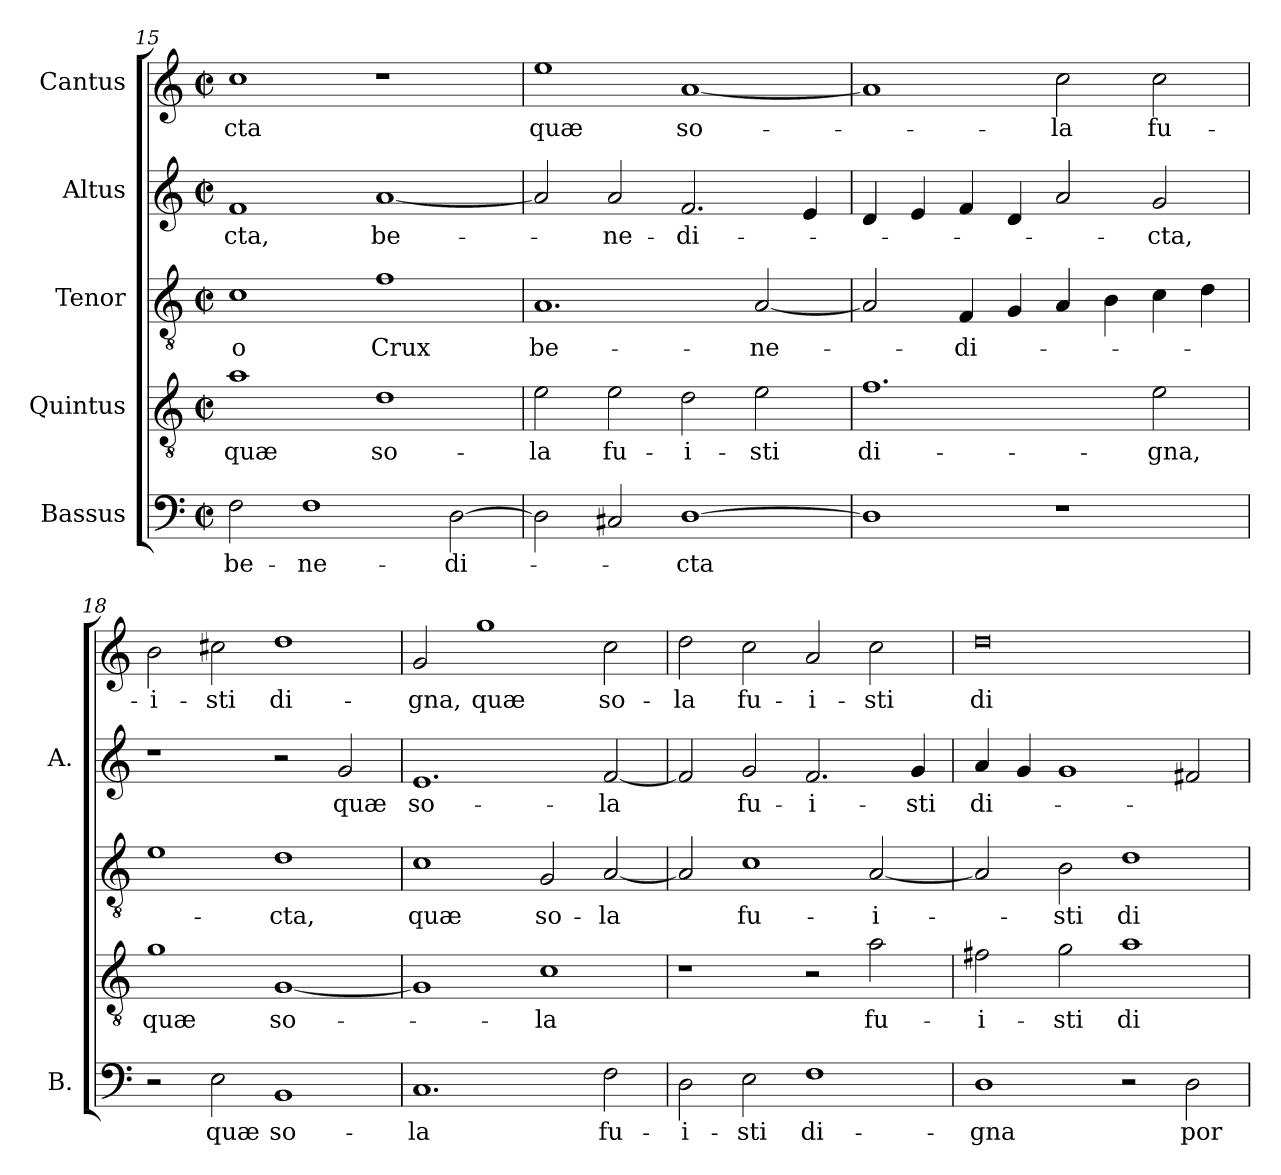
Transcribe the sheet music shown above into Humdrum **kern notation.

**kern	**text	**kern	**text	**kern	**text	**kern	**text	**kern	**text
*part5	*part5	*part4	*part4	*part3	*part3	*part2	*part2	*part1	*part1
*staff5	*staff5	*staff4	*staff4	*staff3	*staff3	*staff2	*staff2	*staff1	*staff1
*I"Bassus	*	*I"Quintus	*	*I"Tenor	*	*I"Altus	*	*I"Cantus	*
*I'B.	*	*	*	*	*	*I'A.	*	*	*
*clefF4	*	*clefGv2	*	*clefGv2	*	*clefG2	*	*clefG2	*
*k[]	*	*k[]	*	*k[]	*	*k[]	*	*k[]	*
*C:	*	*C:	*	*C:	*	*C:	*	*C:	*
*M2/2	*	*M2/2	*	*M2/2	*	*M2/2	*	*M2/2	*
*met(c|)	*	*met(c|)	*	*met(c|)	*	*met(c|)	*	*met(c|)	*
=15	=15	=15	=15	=15	=15	=15	=15	=15	=15
2F\	be-	1a\	quæ	1c\	o	1f/	-cta,	1cc\	-cta
1F\	-ne-	.	.	.	.	.	.	.	.
.	.	1d\	so-	1f\	Crux	[1a/	be-	1r	.
[2D\	-di-	.	.	.	.	.	.	.	.
=16	=16	=16	=16	=16	=16	=16	=16	=16	=16
2D\]	.	2e\	-la	1.A/	be-	2a/]	.	1ee\	quæ
2C#X/	.	2e\	fu-	.	.	2a/	-ne-	.	.
[1D\	-cta	2d\	-i-	.	.	2.f/	-di-	[1a/	so-
.	.	2e\	-sti	[2A/	-ne-	.	.	.	.
.	.	.	.	.	.	4e/	.	.	.
=17	=17	=17	=17	=17	=17	=17	=17	=17	=17
1D\]	.	1.f\	di-	2A/]	.	4d/	.	1a/]	.
.	.	.	.	.	.	4e/	.	.	.
.	.	.	.	4F/	-di-	4f/	.	.	.
.	.	.	.	4G/	.	4d/	.	.	.
1r	.	.	.	4A/	.	2a/	.	2cc\	-la
.	.	.	.	4B\	.	.	.	.	.
.	.	2e\	-gna,	4c\	.	2g/	-cta,	2cc\	fu-
.	.	.	.	4d\	.	.	.	.	.
=18	=18	=18	=18	=18	=18	=18	=18	=18	=18
2r	.	1g\	quæ	1e\	.	1r	.	2b\	-i-
2E\	quæ	.	.	.	.	.	.	2cc#X\	-sti
1BB/	so-	[1G/	so-	1d\	-cta,	2r	.	1dd\	di-
.	.	.	.	.	.	2g/	quæ	.	.
=19	=19	=19	=19	=19	=19	=19	=19	=19	=19
1.C/	-la	1G/]	.	1c\	quæ	1.e/	so-	2g/	-gna,
.	.	.	.	.	.	.	.	1gg\	quæ
.	.	1c\	-la	2G/	so-	.	.	.	.
2F\	fu-	.	.	[2A/	-la	[2f/	-la	2cc\	so-
=20	=20	=20	=20	=20	=20	=20	=20	=20	=20
2D\	-i-	1r	.	2A/]	.	2f/]	.	2dd\	-la
2E\	-sti	.	.	1c\	fu-	2g/	fu-	2cc\	fu-
1F\	di-	2r	.	.	.	2.f/	-i-	2a/	-i-
.	.	2a\	fu-	[2A/	-i-	.	.	2cc\	-sti
.	.	.	.	.	.	4g/	-sti	.	.
=21	=21	=21	=21	=21	=21	=21	=21	=21	=21
1D\	-gna	2f#X\	-i-	2A/]	.	4a/	di-	0dd\	di-
.	.	.	.	.	.	4g/	.	.	.
.	.	2g\	-sti	2B\	-sti	1g/	.	.	.
2r	.	1a\	di-	1d\	di-	.	.	.	.
2D\	por-	.	.	.	.	2f#X/	.	.	.
=	=	=	=	=	=	=	=	=	=
*-	*-	*-	*-	*-	*-	*-	*-	*-	*-
